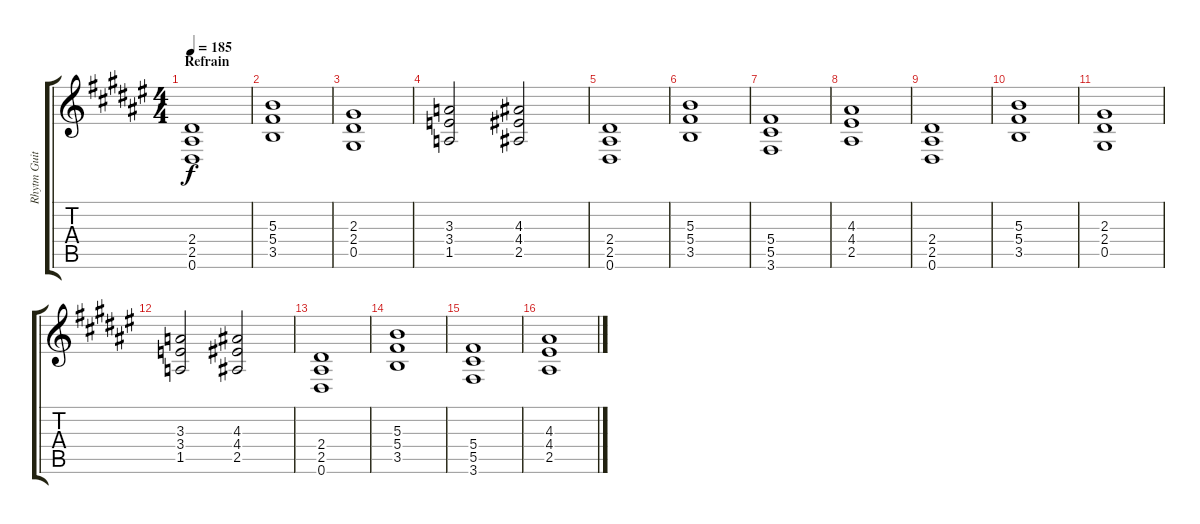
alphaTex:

\track ("Rhytm Guitar" "Rhytm Guit") {instrument distortionguitar}
\staff {score tabs}
\tuning (Eb4 Bb3 Gb3 Db3 Ab2 Eb2) {hide}
\ts (4 4)
\section ("" "Refrain")
\tempo 185
\clef g2
\ks d#minor
(2.4 2.5 0.6).1{dy f} |
(5.3 5.4 3.5).1 |
(2.3 2.4 0.5).1 |
(3.3 3.4 1.5).2 (4.3 4.4 2.5).2 |
(2.4 2.5 0.6).1 |
(5.3 5.4 3.5).1 |
(5.4 5.5 3.6).1 |
(4.3 4.4 2.5).1 |
(2.4 2.5 0.6).1 |
(5.3 5.4 3.5).1 |
(2.3 2.4 0.5).1 |
(3.3 3.4 1.5).2 (4.3 4.4 2.5).2 |
(2.4 2.5 0.6).1 |
(5.3 5.4 3.5).1 |
(5.4 5.5 3.6).1 |
(4.3 4.4 2.5).1
